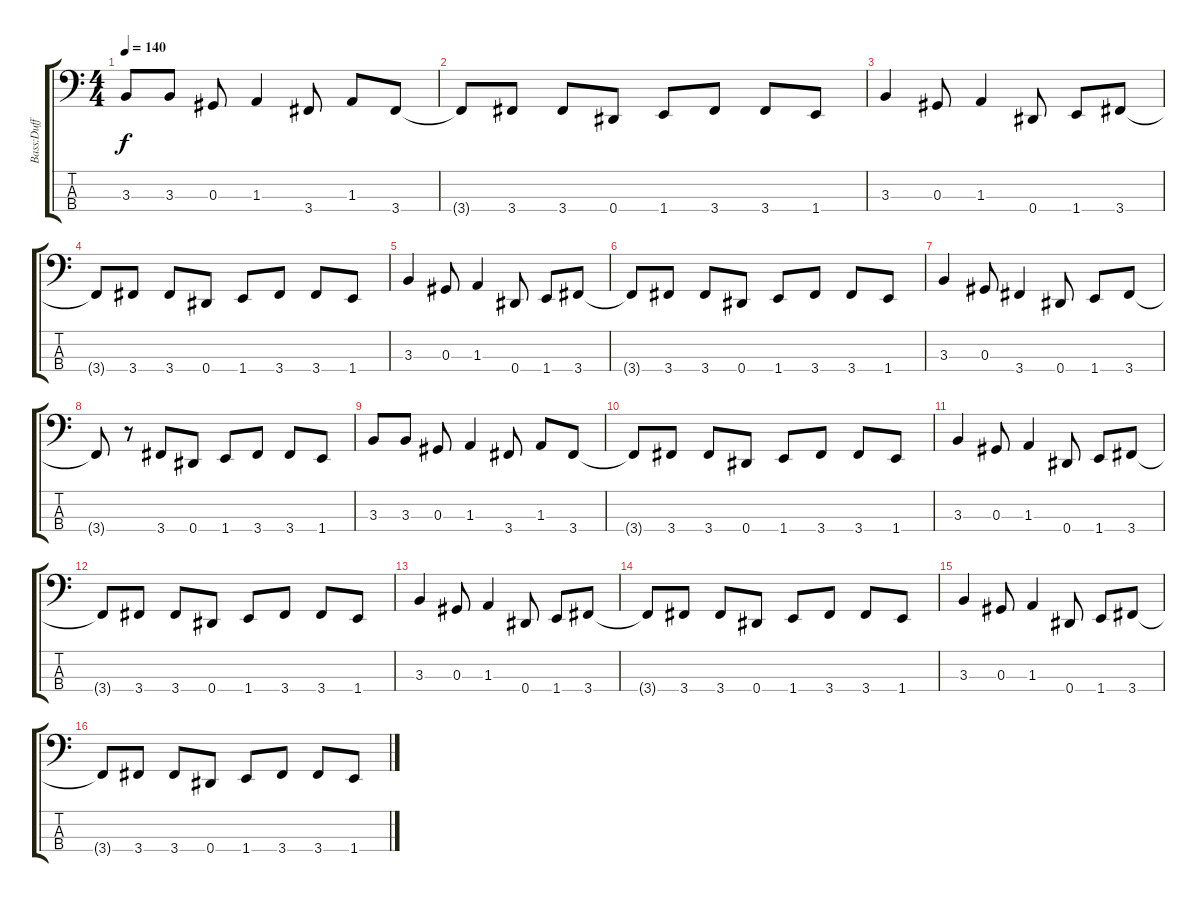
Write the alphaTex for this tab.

\track ("Bass:Duff" "Bass:Duff") {instrument fretlessbass}
\staff {score tabs}
\tuning (Gb2 Db2 Ab1 Eb1) {hide}
\ts (4 4)
\tempo 140
\clef f4
\ks c
3.3.8{dy f} 3.3.8 0.3.8 1.3.4 3.4.8 1.3.8 3.4.8 |
3.4{t}.8 3.4.8 3.4.8 0.4.8 1.4.8 3.4.8 3.4.8 1.4.8 |
3.3.4 0.3.8 1.3.4 0.4.8 1.4.8 3.4.8 |
3.4{t}.8 3.4.8 3.4.8 0.4.8 1.4.8 3.4.8 3.4.8 1.4.8 |
3.3.4 0.3.8 1.3.4 0.4.8 1.4.8 3.4.8 |
3.4{t}.8 3.4.8 3.4.8 0.4.8 1.4.8 3.4.8 3.4.8 1.4.8 |
3.3.4 0.3.8 3.4.4 0.4.8 1.4.8 3.4.8 |
3.4{t}.8 r.8 3.4.8 0.4.8 1.4.8 3.4.8 3.4.8 1.4.8 |
3.3.8 3.3.8 0.3.8 1.3.4 3.4.8 1.3.8 3.4.8 |
3.4{t}.8 3.4.8 3.4.8 0.4.8 1.4.8 3.4.8 3.4.8 1.4.8 |
3.3.4 0.3.8 1.3.4 0.4.8 1.4.8 3.4.8 |
3.4{t}.8 3.4.8 3.4.8 0.4.8 1.4.8 3.4.8 3.4.8 1.4.8 |
3.3.4 0.3.8 1.3.4 0.4.8 1.4.8 3.4.8 |
3.4{t}.8 3.4.8 3.4.8 0.4.8 1.4.8 3.4.8 3.4.8 1.4.8 |
3.3.4 0.3.8 1.3.4 0.4.8 1.4.8 3.4.8 |
3.4{t}.8 3.4.8 3.4.8 0.4.8 1.4.8 3.4.8 3.4.8 1.4.8
